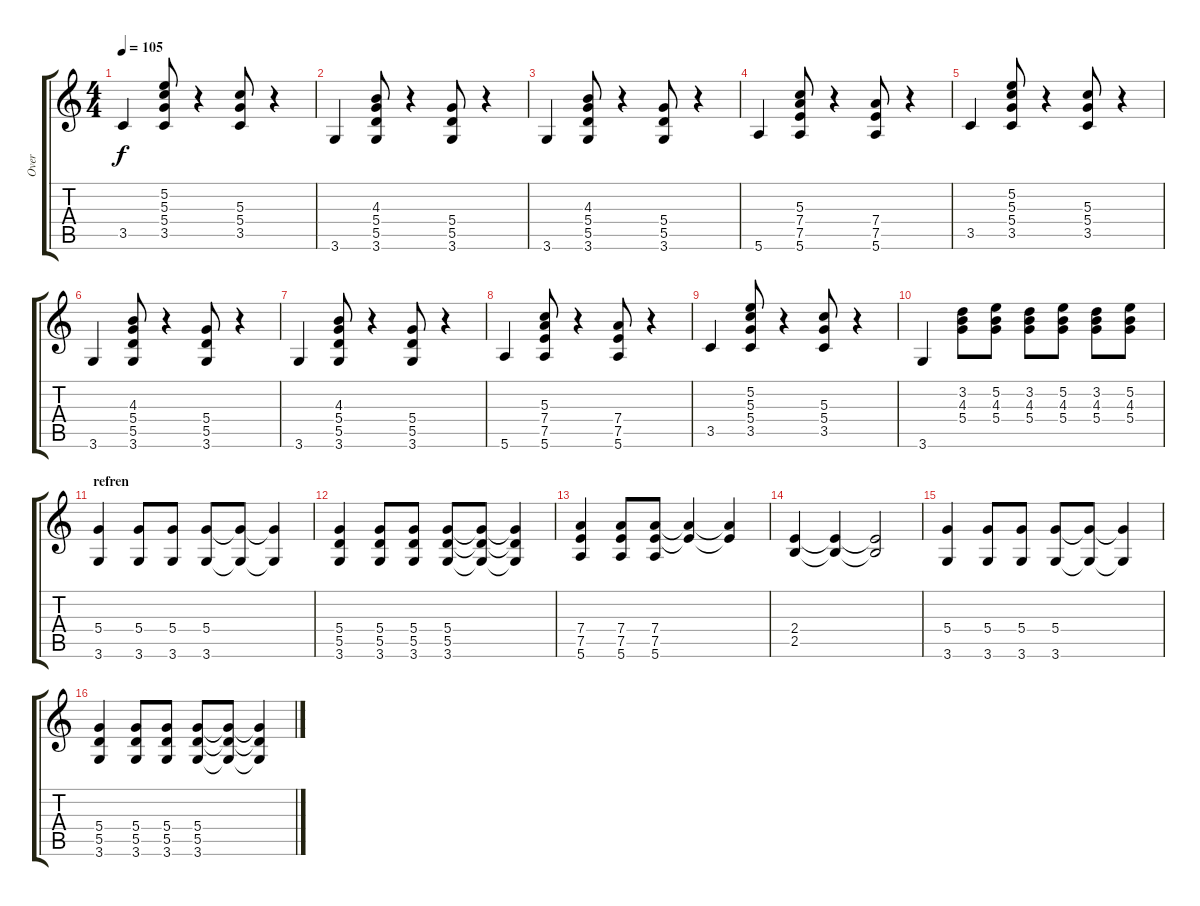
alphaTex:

\track ("Over" "Over") {instrument overdrivenguitar}
\staff {score tabs}
\tuning (E4 B3 G3 D3 A2 E2) {hide}
\ts (4 4)
\tempo 105
\clef g2
\ks c
3.5.4{dy f} (5.2 5.3 5.4 3.5).8 r.4 (5.3 5.4 3.5).8 r.4 |
3.6.4 (4.3 5.4 5.5 3.6).8 r.4 (5.4 5.5 3.6).8 r.4 |
3.6.4 (4.3 5.4 5.5 3.6).8 r.4 (5.4 5.5 3.6).8 r.4 |
5.6.4 (5.3 7.4 7.5 5.6).8 r.4 (7.4 7.5 5.6).8 r.4 |
3.5.4 (5.2 5.3 5.4 3.5).8 r.4 (5.3 5.4 3.5).8 r.4 |
3.6.4 (4.3 5.4 5.5 3.6).8 r.4 (5.4 5.5 3.6).8 r.4 |
3.6.4 (4.3 5.4 5.5 3.6).8 r.4 (5.4 5.5 3.6).8 r.4 |
5.6.4 (5.3 7.4 7.5 5.6).8 r.4 (7.4 7.5 5.6).8 r.4 |
3.5.4 (5.2 5.3 5.4 3.5).8 r.4 (5.3 5.4 3.5).8 r.4 |
3.6.4 (3.2 4.3 5.4).8 (5.2 4.3 5.4).8 (3.2 4.3 5.4).8 (5.2 4.3 5.4).8 (3.2 4.3 5.4).8 (5.2 4.3 5.4).8 |
\section ("" "refren")
(5.4 3.6).4 (5.4 3.6).8 (5.4 3.6).8 (5.4 3.6).8 (5.4{t} 3.6{t}).8 (5.4{t} 3.6{t}).4 |
(5.4 5.5 3.6).4 (5.4 5.5 3.6).8 (5.4 5.5 3.6).8 (5.4 5.5 3.6).8 (5.4{t} 5.5{t} 3.6{t}).8 (5.4{t} 5.5{t} 3.6{t}).4 |
(7.4 7.5 5.6).4 (7.4 7.5 5.6).8 (7.4 7.5 5.6).8 (7.4{t} 7.5{t}).4 (7.4{t} 7.5{t}).4 |
(2.4 2.5).4 (2.4{t} 2.5{t}).4 (2.4{t} 2.5{t}).2 |
(5.4 3.6).4 (5.4 3.6).8 (5.4 3.6).8 (5.4 3.6).8 (5.4{t} 3.6{t}).8 (5.4{t} 3.6{t}).4 |
(5.4 5.5 3.6).4 (5.4 5.5 3.6).8 (5.4 5.5 3.6).8 (5.4 5.5 3.6).8 (5.4{t} 5.5{t} 3.6{t}).8 (5.4{t} 5.5{t} 3.6{t}).4
